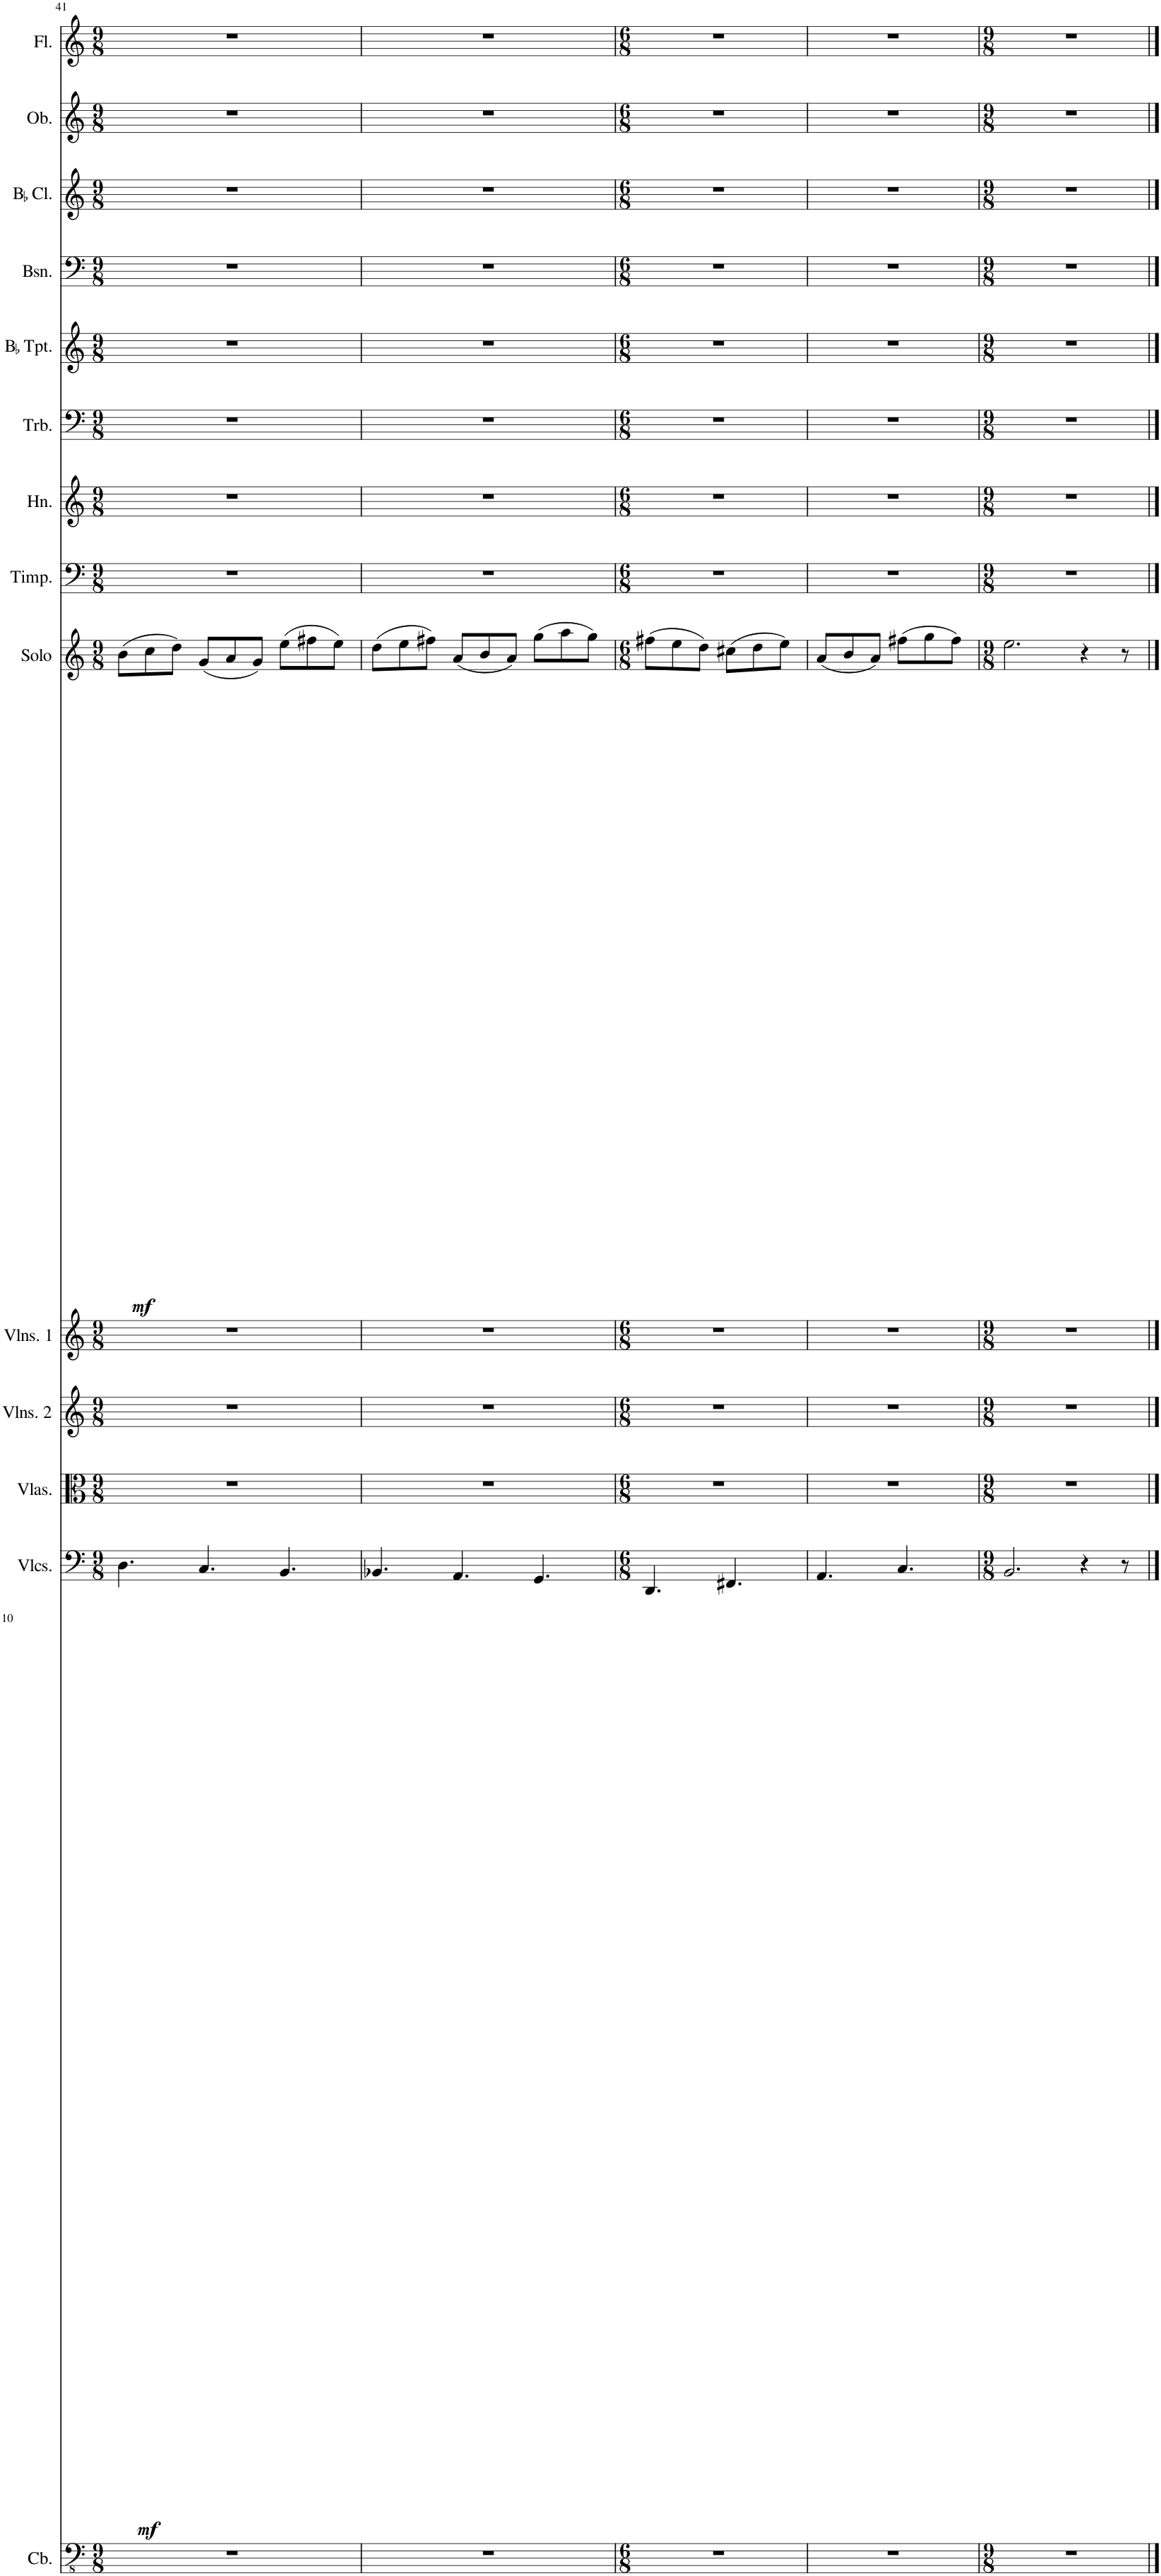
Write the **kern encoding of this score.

**kern	**kern	**dynam	**kern	**kern	**kern	**kern	**dynam	**kern	**kern	**kern	**kern	**kern	**kern	**kern	**kern
*part14	*part13	*part13	*part12	*part11	*part10	*part9	*part9	*part8	*part7	*part6	*part5	*part4	*part3	*part2	*part1
*staff14	*staff13	*staff13	*staff12	*staff11	*staff10	*staff9	*staff9	*staff8	*staff7	*staff6	*staff5	*staff4	*staff3	*staff2	*staff1
*I"Contrabass	*I"Violoncellos	*	*I"Violas	*I"Violins 2	*I"Violins 1	*I"Solo Vn	*	*I"Timpani	*I"Horn	*I"Trombone	*I"BaccidentalFlat Trumpet	*I"Bassoon	*I"BaccidentalFlat Clarinet	*I"Oboe	*I"Flute
*I'Cb.	*I'Vlcs.	*	*I'Vlas.	*I'Vlns. 2	*I'Vlns. 1	*I'Solo	*	*I'Timp.	*I'Hn.	*I'Trb.	*I'BaccidentalFlat Tpt.	*I'Bsn.	*I'BaccidentalFlat Cl.	*I'Ob.	*I'Fl.
!!LO:PB:g=z
*clefFv4	*clefF4	*	*clefC3	*clefG2	*clefG2	*clefG2	*	*clefF4	*clefG2	*clefF4	*clefG2	*clefF4	*clefG2	*clefG2	*clefG2
*Trd7c12	*	*	*	*	*	*	*	*	*Trd4c7	*	*Trd1c2	*	*Trd1c2	*	*
*k[]	*k[]	*	*k[]	*k[]	*k[]	*k[]	*	*k[]	*k[]	*k[]	*k[]	*k[]	*k[]	*k[]	*k[]
*M9/8	*M9/8	*	*M9/8	*M9/8	*M9/8	*M9/8	*	*M9/8	*M9/8	*M9/8	*M9/8	*M9/8	*M9/8	*M9/8	*M9/8
=41	=41	=41	=41	=41	=41	=41	=41	=41	=41	=41	=41	=41	=41	=41	=41
!	!	!LO:DY:b	!	!	!	!	!LO:DY:b	!	!	!	!	!	!	!	!
8%9r	4.D\	mf	8%9r	8%9r	8%9r	(8b\L	mf	8%9r	8%9r	8%9r	8%9r	8%9r	8%9r	8%9r	8%9r
.	.	.	.	.	.	8cc\	.	.	.	.	.	.	.	.	.
.	.	.	.	.	.	8dd\J)	.	.	.	.	.	.	.	.	.
.	4.C/	.	.	.	.	(8g/L	.	.	.	.	.	.	.	.	.
.	.	.	.	.	.	8a/	.	.	.	.	.	.	.	.	.
.	.	.	.	.	.	8g/J)	.	.	.	.	.	.	.	.	.
.	4.BB/	.	.	.	.	(8ee\L	.	.	.	.	.	.	.	.	.
.	.	.	.	.	.	8ff#X\	.	.	.	.	.	.	.	.	.
.	.	.	.	.	.	8ee\J)	.	.	.	.	.	.	.	.	.
=42	=42	=42	=42	=42	=42	=42	=42	=42	=42	=42	=42	=42	=42	=42	=42
8%9r	4.BB-X/	.	8%9r	8%9r	8%9r	(8dd\L	.	8%9r	8%9r	8%9r	8%9r	8%9r	8%9r	8%9r	8%9r
.	.	.	.	.	.	8ee\	.	.	.	.	.	.	.	.	.
.	.	.	.	.	.	8ff#X\J)	.	.	.	.	.	.	.	.	.
.	4.AA/	.	.	.	.	(8a/L	.	.	.	.	.	.	.	.	.
.	.	.	.	.	.	8b/	.	.	.	.	.	.	.	.	.
.	.	.	.	.	.	8a/J)	.	.	.	.	.	.	.	.	.
.	4.GG/	.	.	.	.	(8gg\L	.	.	.	.	.	.	.	.	.
.	.	.	.	.	.	8aa\	.	.	.	.	.	.	.	.	.
.	.	.	.	.	.	8gg\J)	.	.	.	.	.	.	.	.	.
=43	=43	=43	=43	=43	=43	=43	=43	=43	=43	=43	=43	=43	=43	=43	=43
*M6/8	*M6/8	*	*M6/8	*M6/8	*M6/8	*M6/8	*	*M6/8	*M6/8	*M6/8	*M6/8	*M6/8	*M6/8	*M6/8	*M6/8
2.r	4.DD/	.	2.r	2.r	2.r	(8ff#X\L	.	2.r	2.r	2.r	2.r	2.r	2.r	2.r	2.r
.	.	.	.	.	.	8ee\	.	.	.	.	.	.	.	.	.
.	.	.	.	.	.	8dd\J)	.	.	.	.	.	.	.	.	.
.	4.FF#X/	.	.	.	.	(8cc#X\L	.	.	.	.	.	.	.	.	.
.	.	.	.	.	.	8dd\	.	.	.	.	.	.	.	.	.
.	.	.	.	.	.	8ee\J)	.	.	.	.	.	.	.	.	.
=44	=44	=44	=44	=44	=44	=44	=44	=44	=44	=44	=44	=44	=44	=44	=44
2.r	4.AA/	.	2.r	2.r	2.r	(8a/L	.	2.r	2.r	2.r	2.r	2.r	2.r	2.r	2.r
.	.	.	.	.	.	8b/	.	.	.	.	.	.	.	.	.
.	.	.	.	.	.	8a/J)	.	.	.	.	.	.	.	.	.
.	4.C/	.	.	.	.	(8ff#X\L	.	.	.	.	.	.	.	.	.
.	.	.	.	.	.	8gg\	.	.	.	.	.	.	.	.	.
.	.	.	.	.	.	8ff#\J)	.	.	.	.	.	.	.	.	.
=45	=45	=45	=45	=45	=45	=45	=45	=45	=45	=45	=45	=45	=45	=45	=45
*M9/8	*M9/8	*	*M9/8	*M9/8	*M9/8	*M9/8	*	*M9/8	*M9/8	*M9/8	*M9/8	*M9/8	*M9/8	*M9/8	*M9/8
8%9r	2.BB/	.	8%9r	8%9r	8%9r	2.ee\	.	8%9r	8%9r	8%9r	8%9r	8%9r	8%9r	8%9r	8%9r
.	4r	.	.	.	.	4r	.	.	.	.	.	.	.	.	.
.	8r	.	.	.	.	8r	.	.	.	.	.	.	.	.	.
==	==	==	==	==	==	==	==	==	==	==	==	==	==	==	==
*-	*-	*-	*-	*-	*-	*-	*-	*-	*-	*-	*-	*-	*-	*-	*-
